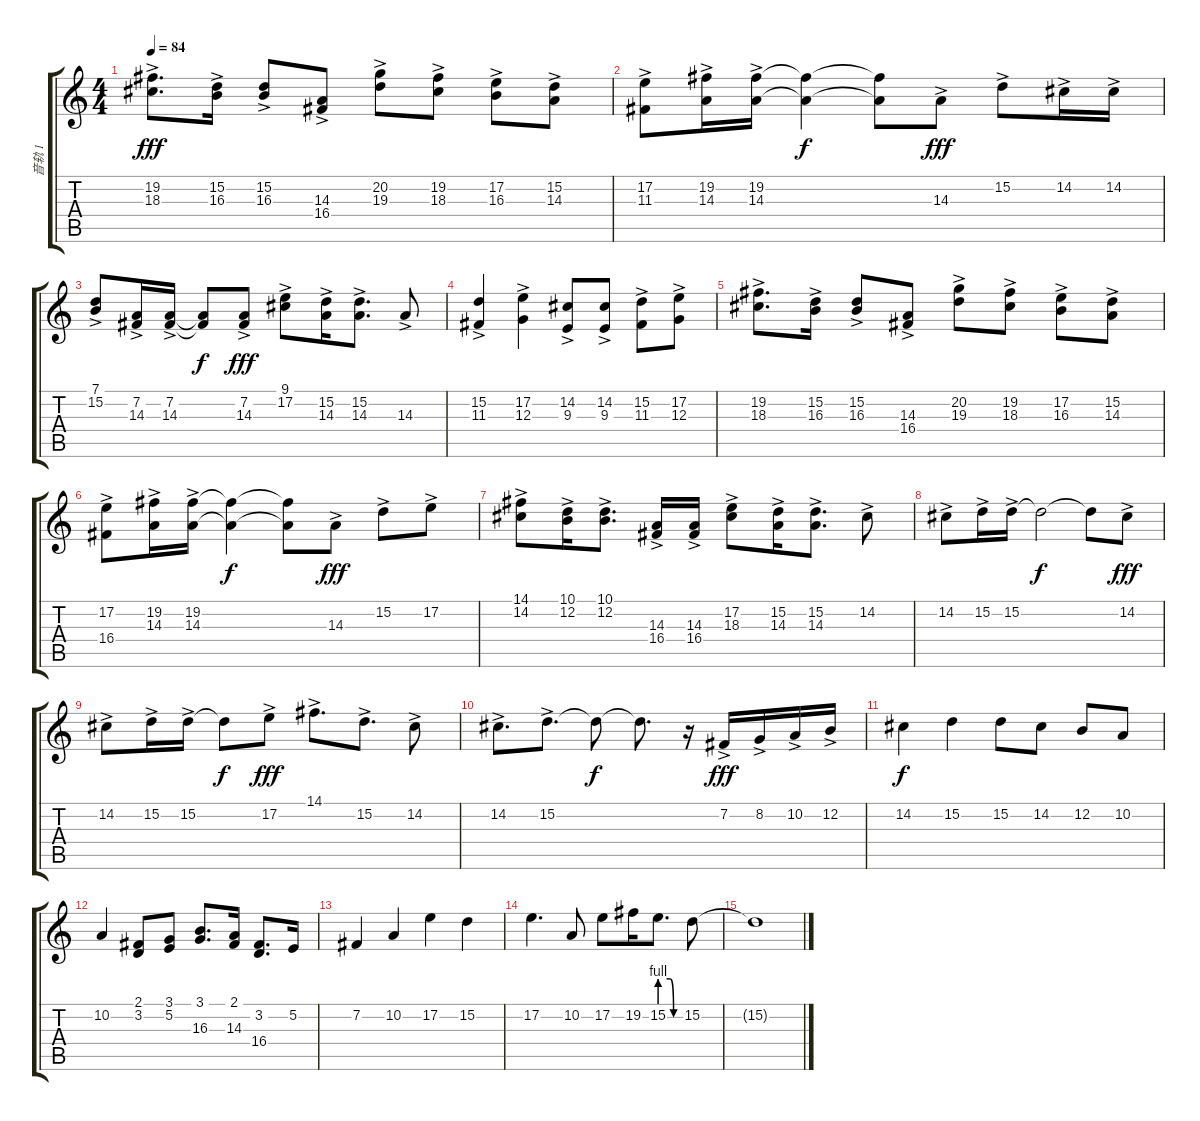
\track ("音轨 1" "音轨 1") {instrument oboe}
\staff {score tabs}
\tuning (E4 B3 G3 D3 A2 E2) {hide}
\ts (4 4)
\tempo 84
\clef g2
\ks c
(19.2{ac} 18.3).8{d dy fff} (15.2{ac} 16.3).16 (15.2{ac} 16.3).8 (14.3{ac} 16.4).8 (20.2{ac} 19.3).8 (19.2{ac} 18.3).8 (17.2{ac} 16.3).8 (15.2{ac} 14.3).8 |
(17.2{ac} 11.3).8 (19.2{ac} 14.3).16 (19.2{ac} 14.3).16 (19.2{t} 14.3{t}).4{dy f} (19.2{t} 14.3{t}).8 14.3{ac}.8{dy fff} 15.2{ac}.8 14.2{ac}.16 14.2{ac}.16 |
(7.1 15.2{ac}).8 (7.2{ac} 14.3).16 (7.2 14.3{ac}).16 (7.2{t} 14.3{t}).8{dy f} (7.2 14.3{ac}).8{dy fff} (9.1 17.2{ac}).8 (15.2{ac} 14.3).16 (15.2{ac} 14.3).8{d} 14.3{ac}.8 |
(15.2{ac} 11.3).4 (17.2{ac} 12.3).4 (14.2{ac} 9.3).8 (14.2{ac} 9.3).8 (15.2{ac} 11.3).8 (17.2{ac} 12.3).8 |
(19.2{ac} 18.3).8{d} (15.2{ac} 16.3).16 (15.2{ac} 16.3).8 (14.3{ac} 16.4).8 (20.2{ac} 19.3).8 (19.2{ac} 18.3).8 (17.2{ac} 16.3).8 (15.2{ac} 14.3).8 |
(17.2{ac} 16.4).8 (19.2{ac} 14.3).16 (19.2{ac} 14.3).16 (19.2{t} 14.3{t}).4{dy f} (19.2{t} 14.3{t}).8 14.3{ac}.8{dy fff} 15.2{ac}.8 17.2{ac}.8 |
(14.1{ac} 14.2).8 (10.1{ac} 12.2{ac}).16 (10.1{ac} 12.2{ac}).8{d} (14.3{ac} 16.4).16 (14.3{ac} 16.4).16 (17.2{ac} 18.3).8 (15.2{ac} 14.3).16 (15.2{ac} 14.3).8{d} 14.2{ac}.8 |
14.2{ac}.8 15.2{ac}.16 15.2{ac}.16 15.2{t}.2{dy f} 15.2{t}.8 14.2{ac}.8{dy fff} |
14.2{ac}.8 15.2{ac}.16 15.2{ac}.16 15.2{t}.8{dy f} 17.2{ac}.8{dy fff} 14.1{ac}.8{d} 15.2{ac}.8{d} 14.2{ac}.8 |
14.2{ac}.8{d} 15.2{ac}.8{d} 15.2{t}.8{dy f} 15.2{t}.8{d} r.16 7.2{ac}.16{dy fff} 8.2{ac}.16 10.2{ac}.16 12.2{ac}.16 |
14.2.4{dy f} 15.2.4 15.2.8 14.2.8 12.2.8 10.2.8 |
10.2.4 (2.1 3.2).8 (3.1 5.2).8 (3.1 16.3).8{d} (2.1 14.3).16 (3.2 16.4).8{d} 5.2.16 |
7.2.4 10.2.4 17.2.4 15.2.4 |
17.2.4{d} 10.2.8 17.2.8 19.2.16 15.2{be (custom 0 4 30 4 40 0 60 0)}.8{d} 15.2.8{volume 0} |
15.2{t}.1
